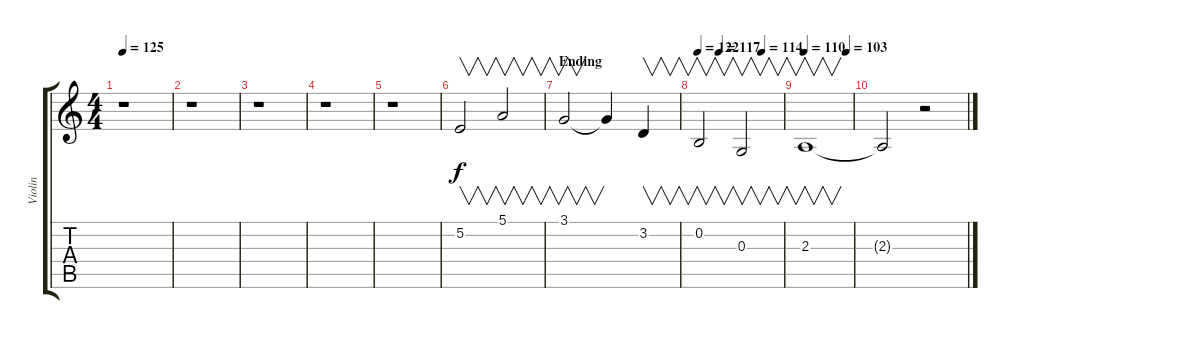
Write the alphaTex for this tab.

\track ("Violin" "Violin") {instrument violin}
\staff {score tabs}
\tuning (E4 B3 G3 D3 A2 E2) {hide}
\ts (4 4)
\tempo 125
\clef g2
\ks c
r.1{dy f} |
r.1 |
r.1 |
r.1 |
r.1 |
5.2.2{v volume 10} 5.1.2{v} |
\section ("" "Ending")
3.1.2{v} 3.1{t}.4 3.2.4{v} |
\tempo 122
\tempo (117 0.25)
\tempo (114 0.75)
0.2.2{v} 0.3.2{v} |
\tempo 110
\tempo (103 0.875)
2.3.1{v volume 10} |
2.3{t}.2{volume 5} r.2
